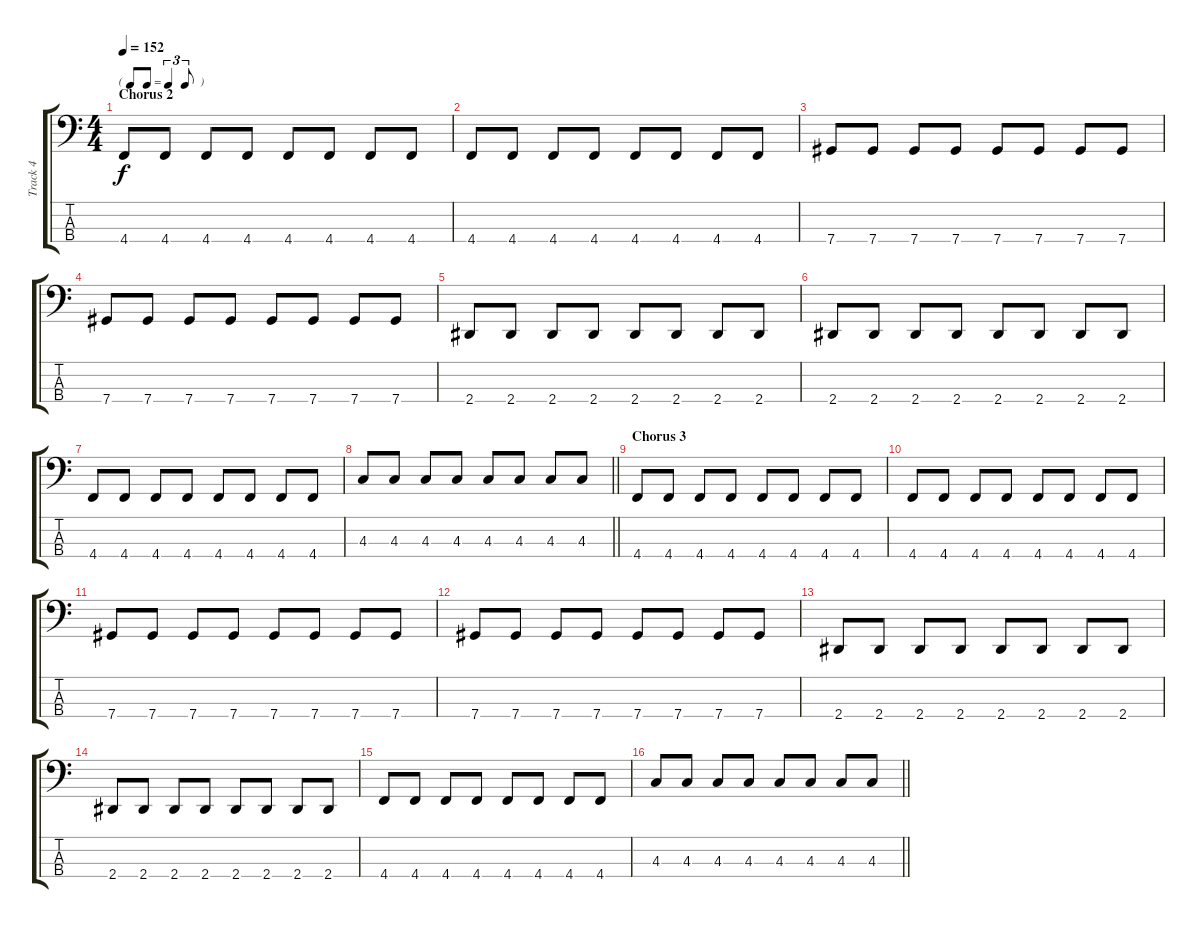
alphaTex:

\track ("Track 4" "Track 4") {instrument electricbasspick}
\staff {score tabs}
\tuning (Gb2 Db2 Ab1 Db1) {hide}
\ts (4 4)
\tf triplet8th
\section ("" "Chorus 2")
\tempo 152
\clef f4
\ks c
4.4.8{dy f} 4.4.8 4.4.8 4.4.8 4.4.8 4.4.8 4.4.8 4.4.8 |
4.4.8 4.4.8 4.4.8 4.4.8 4.4.8 4.4.8 4.4.8 4.4.8 |
7.4.8 7.4.8 7.4.8 7.4.8 7.4.8 7.4.8 7.4.8 7.4.8 |
7.4.8 7.4.8 7.4.8 7.4.8 7.4.8 7.4.8 7.4.8 7.4.8 |
2.4.8 2.4.8 2.4.8 2.4.8 2.4.8 2.4.8 2.4.8 2.4.8 |
2.4.8 2.4.8 2.4.8 2.4.8 2.4.8 2.4.8 2.4.8 2.4.8 |
4.4.8 4.4.8 4.4.8 4.4.8 4.4.8 4.4.8 4.4.8 4.4.8 |
\barLineRight lightlight
4.3.8 4.3.8 4.3.8 4.3.8 4.3.8 4.3.8 4.3.8 4.3.8 |
\section ("" "Chorus 3")
4.4.8 4.4.8 4.4.8 4.4.8 4.4.8 4.4.8 4.4.8 4.4.8 |
4.4.8 4.4.8 4.4.8 4.4.8 4.4.8 4.4.8 4.4.8 4.4.8 |
7.4.8 7.4.8 7.4.8 7.4.8 7.4.8 7.4.8 7.4.8 7.4.8 |
7.4.8 7.4.8 7.4.8 7.4.8 7.4.8 7.4.8 7.4.8 7.4.8 |
2.4.8 2.4.8 2.4.8 2.4.8 2.4.8 2.4.8 2.4.8 2.4.8 |
2.4.8 2.4.8 2.4.8 2.4.8 2.4.8 2.4.8 2.4.8 2.4.8 |
4.4.8 4.4.8 4.4.8 4.4.8 4.4.8 4.4.8 4.4.8 4.4.8 |
\barLineRight lightlight
4.3.8 4.3.8 4.3.8 4.3.8 4.3.8 4.3.8 4.3.8 4.3.8
